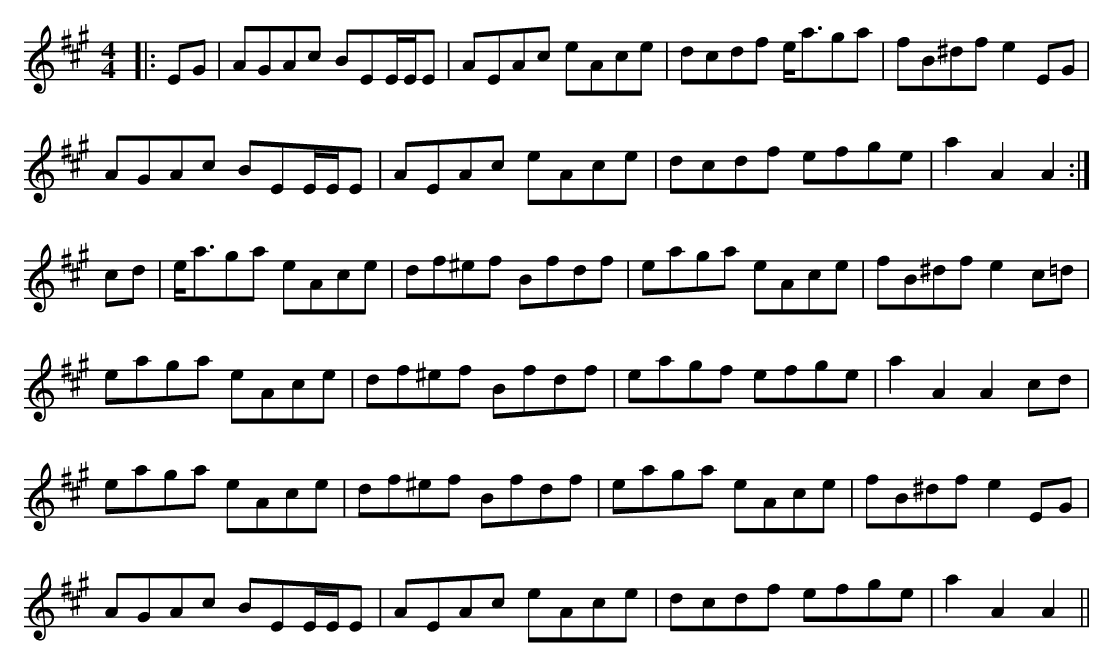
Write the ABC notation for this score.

X:1
M:4/4
K:A
|:EG|AGAc BEE/E/E|AEAc eAce|dcdf e<aga|fB^df e2 EG|
AGAc BEE/E/E|AEAc eAce|dcdf efge|a2 A2 A2:|
cd|e<aga eAce|df^ef Bfdf|eaga eAce|fB^df e2 c=d|
eaga eAce|df^ef Bfdf|eagf efge|a2 A2 A2 cd|
eaga eAce|df^ef Bfdf|eaga eAce|fB^df e2 EG|
AGAc BEE/E/E|AEAc eAce|dcdf efge|a2 A2 A2||
